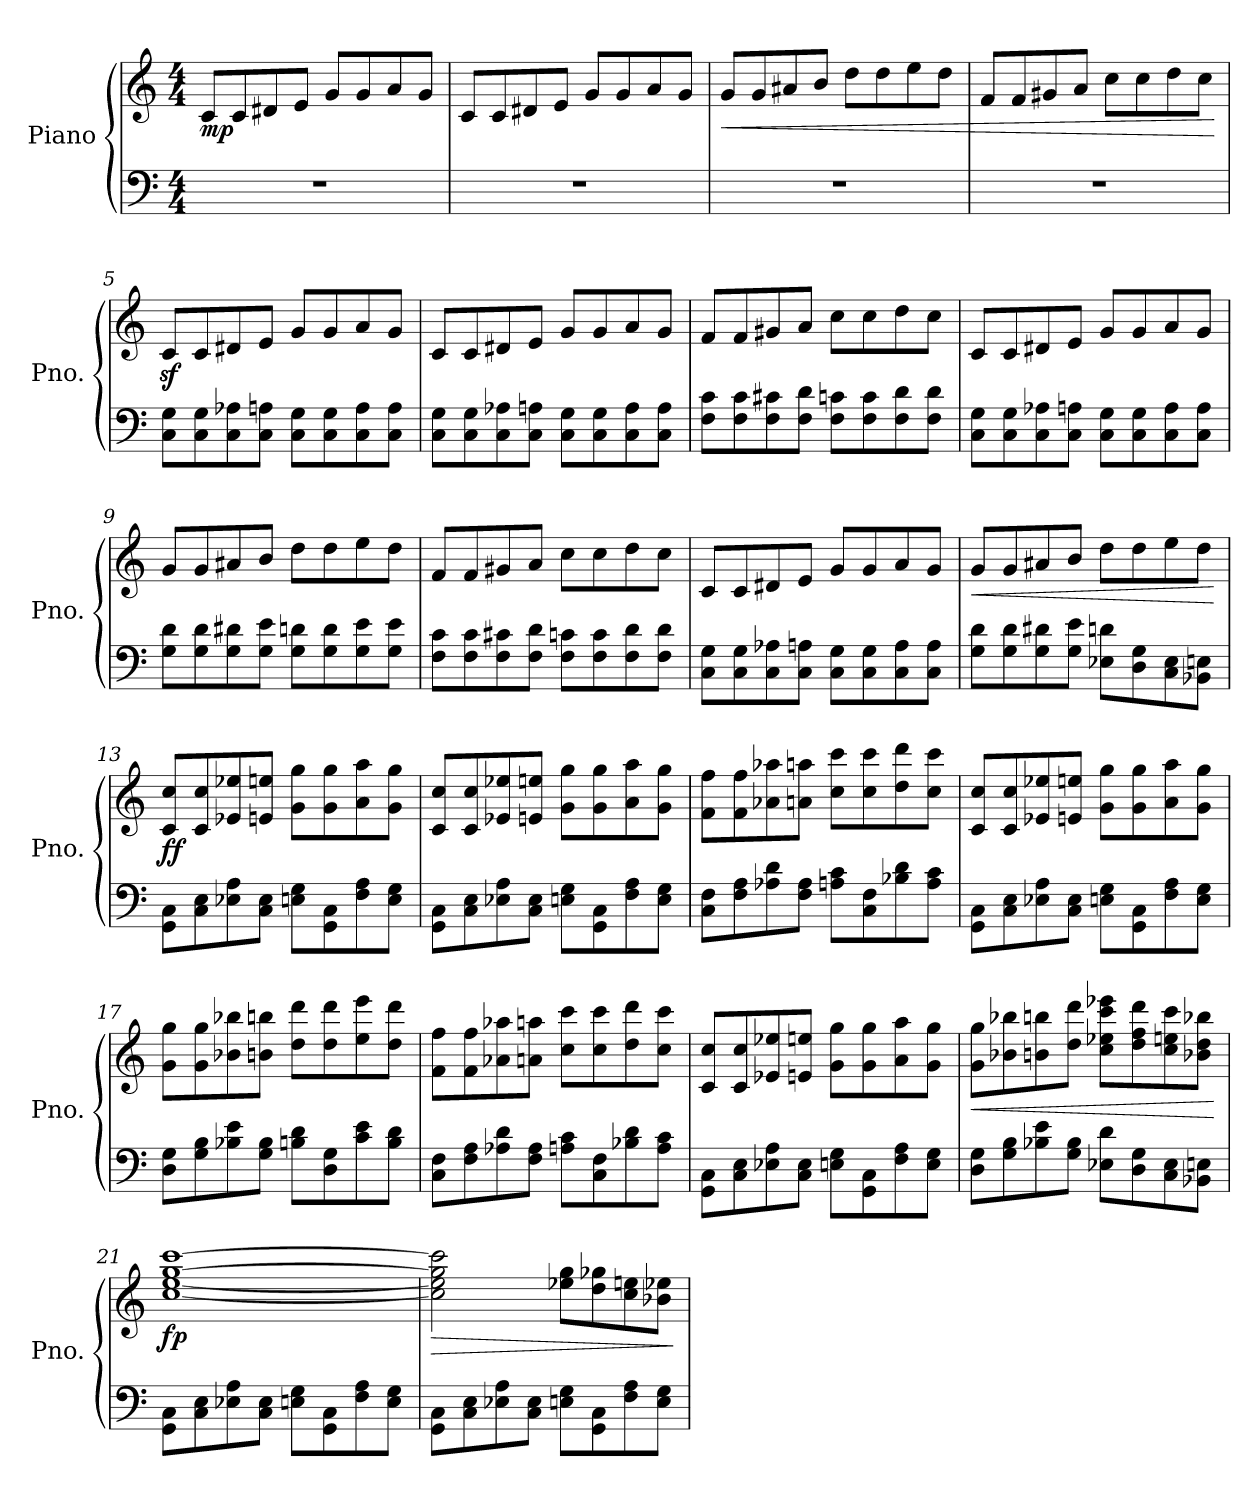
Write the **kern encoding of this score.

**kern	**kern	**dynam
*part1	*part1	*part1
*staff2	*staff1	*staff1/2
*I"Piano	*	*
*I'Pno.	*	*
*clefF4	*clefG2	*
*k[]	*k[]	*
*M4/4	*M4/4	*
*MM160	*MM160	*
=1	=1	=1
!	!	!LO:DY:b
1r	8c/L	mp
.	8c/	.
.	8d#X/	.
.	8e/J	.
.	8g/L	.
.	8g/	.
.	8a/	.
.	8g/J	.
=2	=2	=2
1r	8c/L	.
.	8c/	.
.	8d#X/	.
.	8e/J	.
.	8g/L	.
.	8g/	.
.	8a/	.
.	8g/J	.
=3	=3	=3
!	!	!LO:HP:b
1r	8g/L	<
.	8g/	.
.	8a#X/	.
.	8b/J	.
.	8dd\L	.
.	8dd\	.
.	8ee\	.
.	8dd\J	.
=4	=4	=4
1r	8f/L	.
.	8f/	.
.	8g#X/	.
.	8a/J	.
.	8cc\L	.
.	8cc\	.
.	8dd\	.
.	8cc\J	.
.	.	[
=5	=5	=5
8C\ 8G\L	8cz</L	.
8C\ 8G\	8c/	.
8C\ 8A-X\	8d#X/	.
8C\ 8An\J	8e/J	.
8C\ 8G\L	8g/L	.
8C\ 8G\	8g/	.
8C\ 8A\	8a/	.
8C\ 8A\J	8g/J	.
=6	=6	=6
8C\ 8G\L	8c/L	.
8C\ 8G\	8c/	.
8C\ 8A-X\	8d#X/	.
8C\ 8An\J	8e/J	.
8C\ 8G\L	8g/L	.
8C\ 8G\	8g/	.
8C\ 8A\	8a/	.
8C\ 8A\J	8g/J	.
!!LO:LB:g=z
=7	=7	=7
8F\ 8c\L	8f/L	.
8F\ 8c\	8f/	.
8F\ 8c#X\	8g#X/	.
8F\ 8d\J	8a/J	.
8F\ 8cn\L	8cc\L	.
8F\ 8c\	8cc\	.
8F\ 8d\	8dd\	.
8F\ 8d\J	8cc\J	.
=8	=8	=8
8C\ 8G\L	8c/L	.
8C\ 8G\	8c/	.
8C\ 8A-X\	8d#X/	.
8C\ 8An\J	8e/J	.
8C\ 8G\L	8g/L	.
8C\ 8G\	8g/	.
8C\ 8A\	8a/	.
8C\ 8A\J	8g/J	.
=9	=9	=9
8G\ 8d\L	8g/L	.
8G\ 8d\	8g/	.
8G\ 8d#X\	8a#X/	.
8G\ 8e\J	8b/J	.
8G\ 8dn\L	8dd\L	.
8G\ 8d\	8dd\	.
8G\ 8e\	8ee\	.
8G\ 8e\J	8dd\J	.
=10	=10	=10
8F\ 8c\L	8f/L	.
8F\ 8c\	8f/	.
8F\ 8c#X\	8g#X/	.
8F\ 8d\J	8a/J	.
8F\ 8cn\L	8cc\L	.
8F\ 8c\	8cc\	.
8F\ 8d\	8dd\	.
8F\ 8d\J	8cc\J	.
=11	=11	=11
8C\ 8G\L	8c/L	.
8C\ 8G\	8c/	.
8C\ 8A-X\	8d#X/	.
8C\ 8An\J	8e/J	.
8C\ 8G\L	8g/L	.
8C\ 8G\	8g/	.
8C\ 8A\	8a/	.
8C\ 8A\J	8g/J	.
!!LO:LB:g=z
=12	=12	=12
!	!	!LO:HP:b
8G\ 8d\L	8g/L	<
8G\ 8d\	8g/	.
8G\ 8d#X\	8a#X/	.
8G\ 8e\J	8b/J	.
8E-X\ 8dn\L	8dd\L	.
8D\ 8G\	8dd\	.
8C\ 8E-\	8ee\	.
8BB-X\ 8En\J	8dd\J	.
.	.	[
=13	=13	=13
!	!	!LO:DY:b
8GG\ 8C\L	8c/ 8cc/L	ff
8C\ 8E\	8c/ 8cc/	.
8E-X\ 8A\	8e-X/ 8ee-X/	.
8C\ 8E-\J	8en/ 8een/J	.
8En\ 8G\L	8g\ 8gg\L	.
8GG\ 8C\	8g\ 8gg\	.
8F\ 8A\	8a\ 8aa\	.
8E\ 8G\J	8g\ 8gg\J	.
=14	=14	=14
8GG\ 8C\L	8c/ 8cc/L	.
8C\ 8E\	8c/ 8cc/	.
8E-X\ 8A\	8e-X/ 8ee-X/	.
8C\ 8E-\J	8en/ 8een/J	.
8En\ 8G\L	8g\ 8gg\L	.
8GG\ 8C\	8g\ 8gg\	.
8F\ 8A\	8a\ 8aa\	.
8E\ 8G\J	8g\ 8gg\J	.
=15	=15	=15
8C\ 8F\L	8f\ 8ff\L	.
8F\ 8A\	8f\ 8ff\	.
8A-X\ 8d\	8a-X\ 8aa-X\	.
8F\ 8A-\J	8an\ 8aan\J	.
8An\ 8c\L	8cc\ 8ccc\L	.
8C\ 8F\	8cc\ 8ccc\	.
8B-X\ 8d\	8dd\ 8ddd\	.
8A\ 8c\J	8cc\ 8ccc\J	.
=16	=16	=16
8GG\ 8C\L	8c/ 8cc/L	.
8C\ 8E\	8c/ 8cc/	.
8E-X\ 8A\	8e-X/ 8ee-X/	.
8C\ 8E-\J	8en/ 8een/J	.
8En\ 8G\L	8g\ 8gg\L	.
8GG\ 8C\	8g\ 8gg\	.
8F\ 8A\	8a\ 8aa\	.
8E\ 8G\J	8g\ 8gg\J	.
!!LO:LB:g=z
=17	=17	=17
8D\ 8G\L	8g\ 8gg\L	.
8G\ 8B\	8g\ 8gg\	.
8B-X\ 8e\	8b-X\ 8bb-X\	.
8G\ 8B-\J	8bn\ 8bbn\J	.
8Bn\ 8d\L	8dd\ 8ddd\L	.
8D\ 8G\	8dd\ 8ddd\	.
8c\ 8e\	8ee\ 8eee\	.
8B\ 8d\J	8dd\ 8ddd\J	.
=18	=18	=18
8C\ 8F\L	8f\ 8ff\L	.
8F\ 8A\	8f\ 8ff\	.
8A-X\ 8d\	8a-X\ 8aa-X\	.
8F\ 8A-\J	8an\ 8aan\J	.
8An\ 8c\L	8cc\ 8ccc\L	.
8C\ 8F\	8cc\ 8ccc\	.
8B-X\ 8d\	8dd\ 8ddd\	.
8A\ 8c\J	8cc\ 8ccc\J	.
=19	=19	=19
8GG\ 8C\L	8c/ 8cc/L	.
8C\ 8E\	8c/ 8cc/	.
8E-X\ 8A\	8e-X/ 8ee-X/	.
8C\ 8E-\J	8en/ 8een/J	.
8En\ 8G\L	8g\ 8gg\L	.
8GG\ 8C\	8g\ 8gg\	.
8F\ 8A\	8a\ 8aa\	.
8E\ 8G\J	8g\ 8gg\J	.
=20	=20	=20
!	!	!LO:HP:b
8D\ 8G\L	8g\ 8gg\L	<
8G\ 8B\	8b-X\ 8bb-X\	.
8B-X\ 8e\	8bn\ 8bbn\	.
8G\ 8B-\J	8dd\ 8ddd\J	.
8E-X\ 8d\L	8cc\ 8ee-X\ 8ccc\ 8eee-X\L	.
8D\ 8G\	8dd\ 8ff\ 8ddd\	.
8C\ 8E-\	8cc\ 8een\ 8ccc\	.
8BB-X\ 8En\J	8b-X\ 8dd\ 8bb-X\J	.
.	.	[
=21	=21	=21
!	!	!LO:DY:b
8GG\ 8C\L	[1cc [1ee [1gg [1ccc	fp
8C\ 8E\	.	.
8E-X\ 8A\	.	.
8C\ 8E-\J	.	.
8En\ 8G\L	.	.
8GG\ 8C\	.	.
8F\ 8A\	.	.
8E\ 8G\J	.	.
!!LO:LB:g=z
=22	=22	=22
!	!	!LO:HP:b
8GG\ 8C\L	2cc\] 2ee\] 2gg\] 2ccc\]	>
8C\ 8E\	.	.
8E-X\ 8A\	.	.
8C\ 8E-\J	.	.
8En\ 8G\L	8ee-X\ 8gg\L	.
8GG\ 8C\	8dd\ 8gg-X\	.
8F\ 8A\	8cc\ 8een\	.
8E\ 8G\J	8b-X\ 8ee-X\J	.
.	.	]
=	=	=
*-	*-	*-
